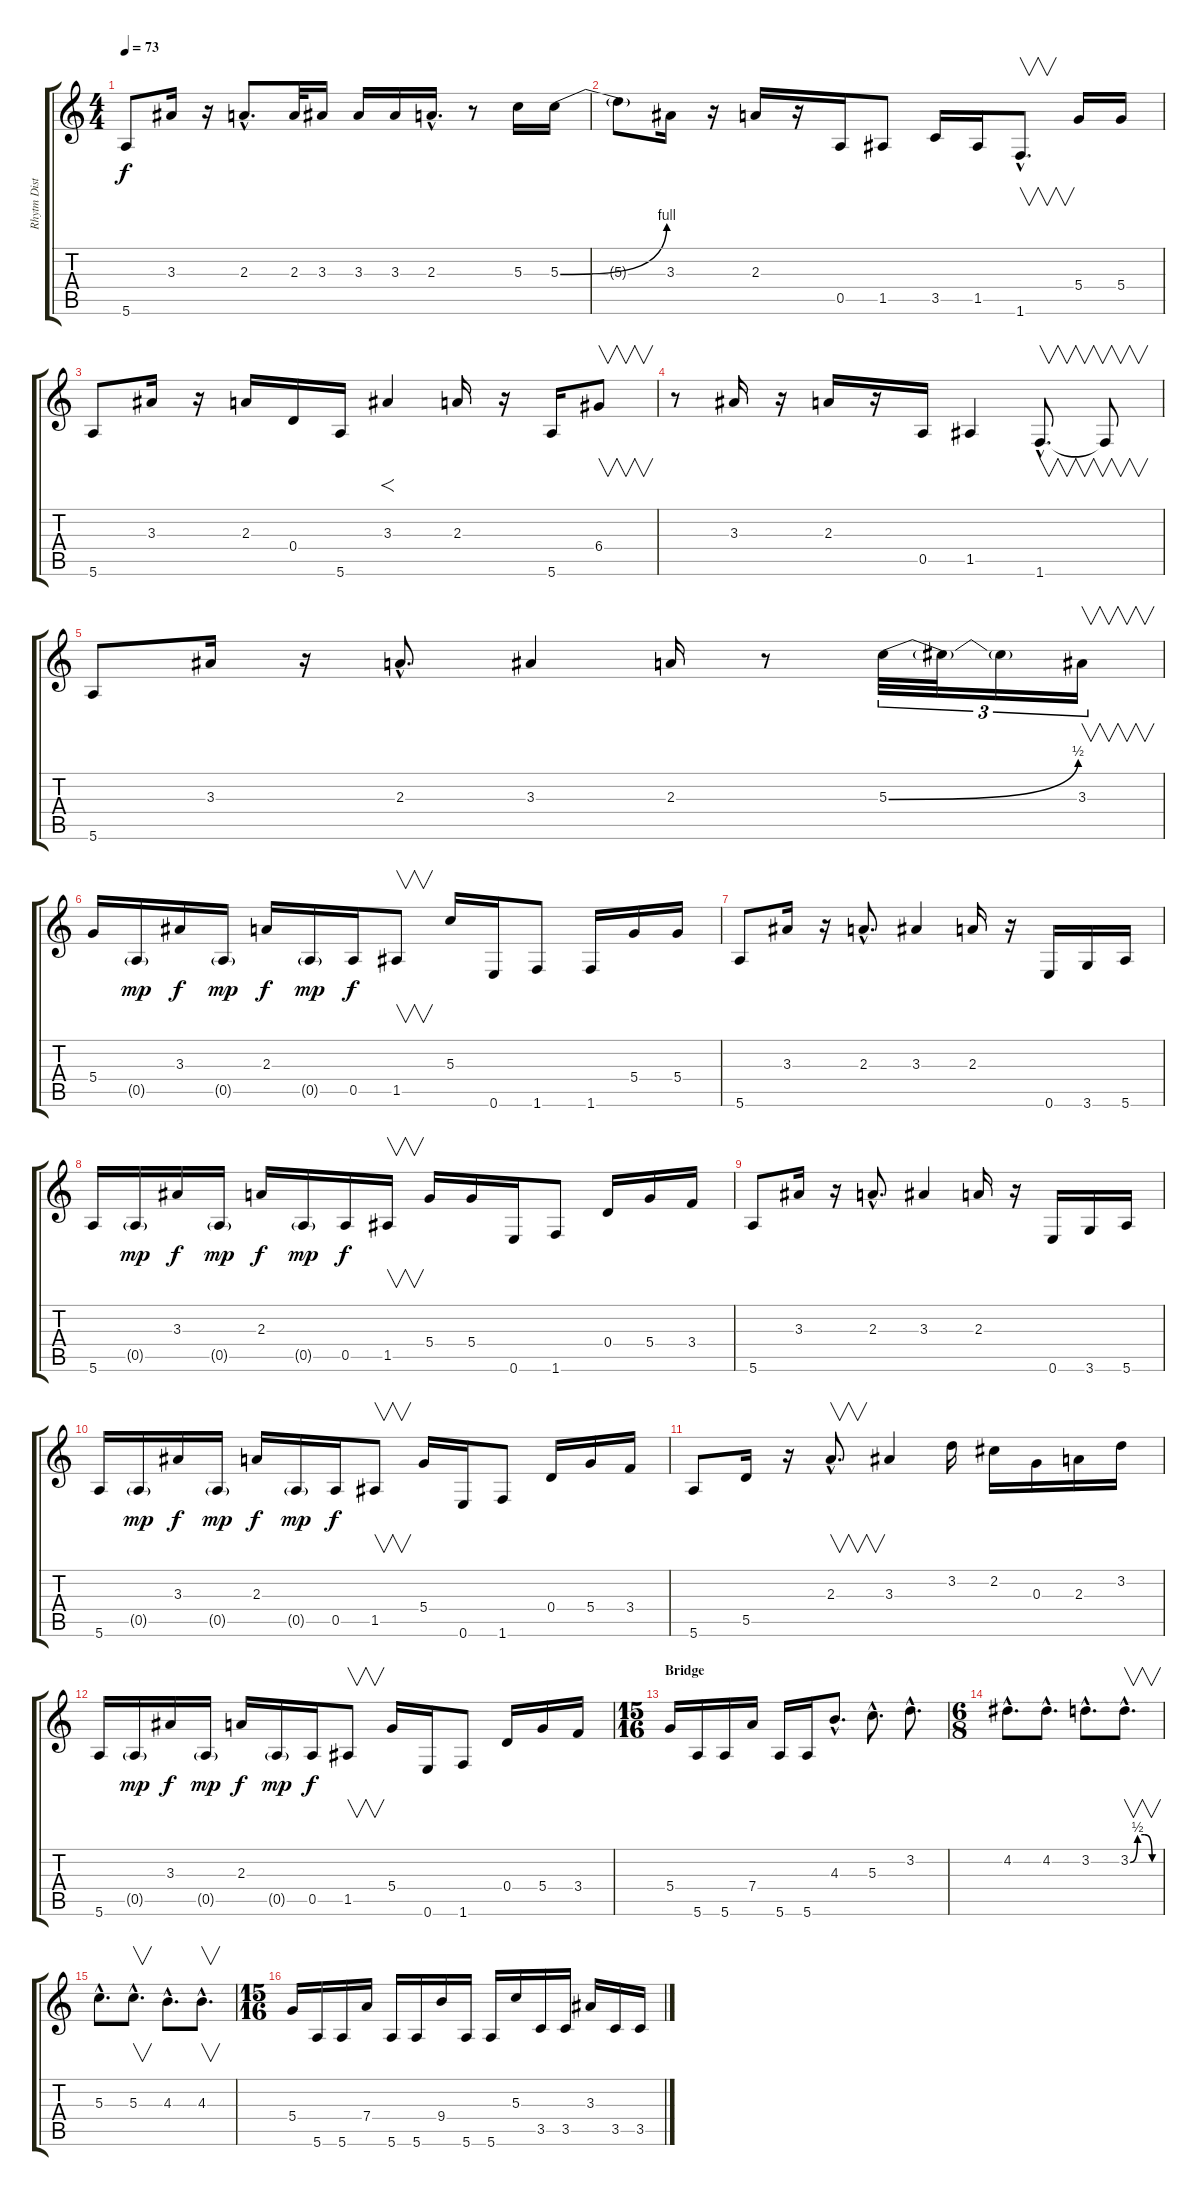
\track ("Rhytm Distortion" "Rhytm Dist") {instrument distortionguitar}
\staff {score tabs}
\tuning (E4 B3 G3 D3 A2 E2) {hide}
\ts (4 4)
\tempo 73
\clef g2
\ks c
5.6.8{dy f} 3.3.16 r.16 2.3{hac}.8{d} 2.3.32 3.3.16 3.3.16 3.3.16 2.3{hac}.16{d} r.8 5.3.16 5.3{be (bend 0 0 60 4)}.16 |
5.3{t}.8 3.3.16 r.16 2.3.16 r.16 0.5.16 1.5.8 3.5.16 1.5.16 1.6{hac}.8{v d} 5.4.16 5.4.16 |
5.6.8 3.3.16 r.16 2.3.16 0.4.16 5.6.16 3.3.4{f} 2.3.16 r.16 5.6.16 6.4.8{v} |
r.8 3.3.16 r.16 2.3.16 r.16 0.5.16 1.5.4 1.6{hac}.8{v d} 1.6{t}.8{v} |
5.6.8 3.3.16 r.16 2.3{hac}.8{d} 3.3.4 2.3.16 r.8 5.3{be (bend 0 0 60 2)}.32{tu (3 2)} 5.3{t}.32{tu (3 2)} 5.3{t}.16{tu (3 2)} 3.3.16{v tu (3 2)} |
5.4.16 0.5{g}.16{dy mp} 3.3.16{dy f} 0.5{g}.16{dy mp} 2.3.16{dy f} 0.5{g}.16{dy mp} 0.5.16{dy f} 1.5.8{v} 5.3.16 0.6.16 1.6.8 1.6.16 5.4.16 5.4.16 |
5.6.8 3.3.16 r.16 2.3{hac}.8{d} 3.3.4 2.3.16 r.16 0.6.16 3.6.16 5.6.16 |
5.6.16 0.5{g}.16{dy mp} 3.3.16{dy f} 0.5{g}.16{dy mp} 2.3.16{dy f} 0.5{g}.16{dy mp} 0.5.16{dy f} 1.5.16{v} 5.4.16 5.4.16 0.6.16 1.6.8 0.4.16 5.4.16 3.4.16 |
5.6.8 3.3.16 r.16 2.3{hac}.8{d} 3.3.4 2.3.16 r.16 0.6.16 3.6.16 5.6.16 |
5.6.16 0.5{g}.16{dy mp} 3.3.16{dy f} 0.5{g}.16{dy mp} 2.3.16{dy f} 0.5{g}.16{dy mp} 0.5.16{dy f} 1.5.8{v} 5.4.16 0.6.16 1.6.8 0.4.16 5.4.16 3.4.16 |
5.6.8 5.5.16 r.16 2.3{hac}.8{v d} 3.3.4 3.2.16 2.2.16 0.3.16 2.3.16 3.2.16 |
5.6.16 0.5{g}.16{dy mp} 3.3.16{dy f} 0.5{g}.16{dy mp} 2.3.16{dy f} 0.5{g}.16{dy mp} 0.5.16{dy f} 1.5.8{v} 5.4.16 0.6.16 1.6.8 0.4.16 5.4.16 3.4.16 |
\ts (15 16)
\section ("" "Bridge")
5.4.16 5.6.16 5.6.16 7.4.16 5.6.16 5.6.16 4.3{hac}.8{d} 5.3{hac}.8{d} 3.2{hac}.8{d} |
\ts (6 8)
4.2{hac}.8{d} 4.2{hac}.8{d} 3.2{hac}.8{d} 3.2{be (custom 0 0 15 2 30 2 45 0 60 0) hac}.8{v d} |
5.3{hac}.8{d} 5.3{hac}.8{v d} 4.3{hac}.8{d} 4.3{hac}.8{v d} |
\ts (15 16)
5.4.16 5.6.16 5.6.16 7.4.16 5.6.16 5.6.16 9.4.16 5.6.16 5.6.16 5.3.16 3.5.16 3.5.16 3.3.16 3.5.16 3.5.16
